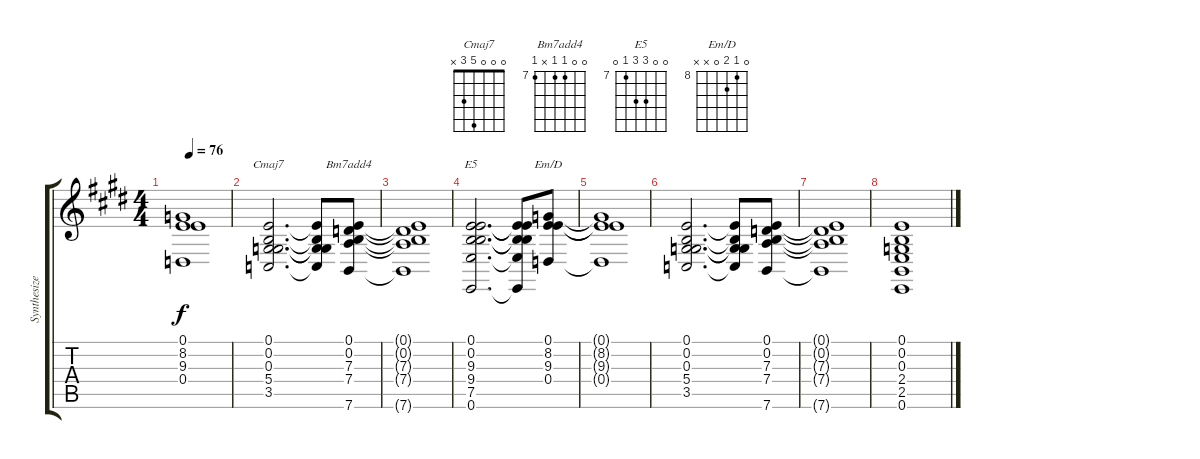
\track ("Synthesizer" "Synthesize") {instrument synthstrings1}
\staff {score tabs}
\tuning (E4 B3 G3 D3 A2 E2) {hide}
\chord ("Cmaj7" 0 0 0 5 3 x)
\chord ("Bm7add4" 0 0 7 7 x 7) {firstfret 7}
\chord ("E5" 0 0 9 9 7 0) {firstfret 7}
\chord ("Em/D" 0 8 9 0 x x) {firstfret 8}
\ts (4 4)
\tempo 76
\clef g2
\ks c#minor
(0.1{t} 8.2{t} 9.3{t} 0.4{t}).1{dy f} |
(0.1 0.2 0.3 5.4 3.5).2{d ch "Cmaj7"} (0.1{t} 0.2{t} 0.3{t} 5.4{t} 3.5{t}).8 (0.1 0.2 7.3 7.4 7.6).8{ch "Bm7add4"} |
(0.1{t} 0.2{t} 7.3{t} 7.4{t} 7.6{t}).1 |
(0.1 0.2 9.3 9.4 7.5 0.6).2{d ch "E5"} (0.1{t} 0.2{t} 9.3{t} 9.4{t} 7.5{t} 0.6{t}).8 (0.1 8.2 9.3 0.4).8{ch "Em/D"} |
(0.1{t} 8.2{t} 9.3{t} 0.4{t}).1 |
(0.1 0.2 0.3 5.4 3.5).2{d} (0.1{t} 0.2{t} 0.3{t} 5.4{t} 3.5{t}).8 (0.1 0.2 7.3 7.4 7.6).8 |
(0.1{t} 0.2{t} 7.3{t} 7.4{t} 7.6{t}).1 |
(0.1 0.2 0.3 2.4 2.5 0.6).1{instrument synthstrings1}
